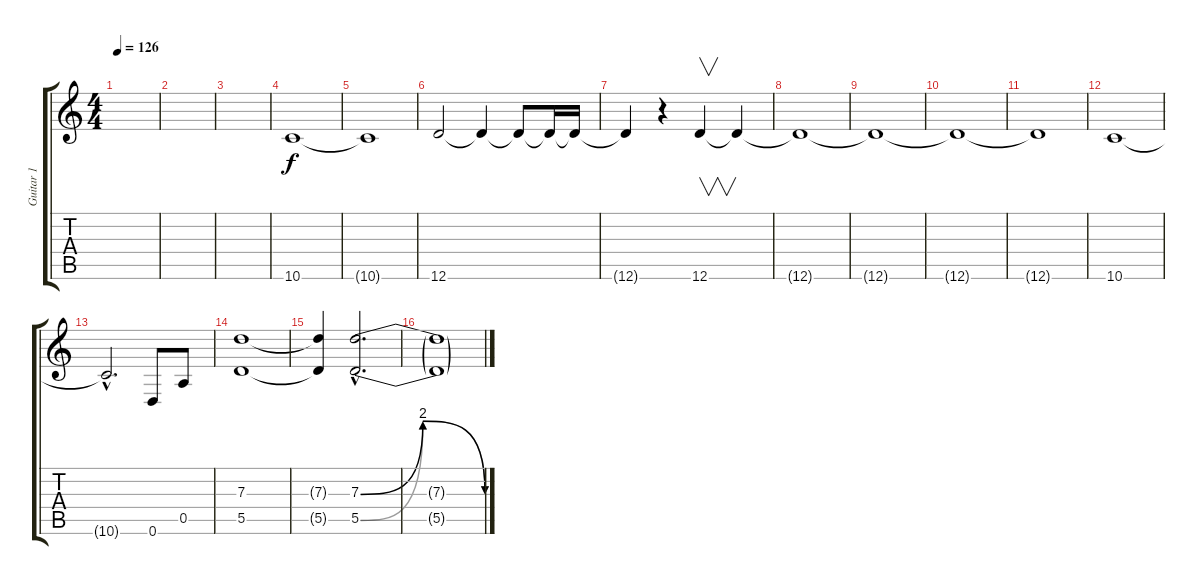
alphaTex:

\track ("Guitar 1" "Guitar 1") {instrument distortionguitar}
\staff {score tabs}
\tuning (E4 B3 G3 D3 A2 D2) {hide}
\ts (4 4)
\tempo 126
\clef g2
\ks c
|
|
|
10.6.1{volume 12 instrument distortionguitar} |
10.6{t}.1 |
12.6.2 12.6{t}.4 12.6{t}.8 12.6{t}.16 12.6{t}.16 |
12.6{t}.4 r.4 12.6.4{v} 12.6{t}.4 |
12.6{t}.1 |
12.6{t}.1 |
12.6{t}.1 |
12.6{t}.1 |
10.6.1 |
10.6{hac t}.2{d} 0.6.8 0.5.8 |
(7.3 5.5).1 |
(7.3{t} 5.5{t}).4 (7.3{be (bendrelease 0 0 15 8 30 8 60 0) hac} 5.5{be (bendrelease 0 0 15 8 30 8 60 0) hac}).2{d} |
(7.3{t} 5.5{t}).1
